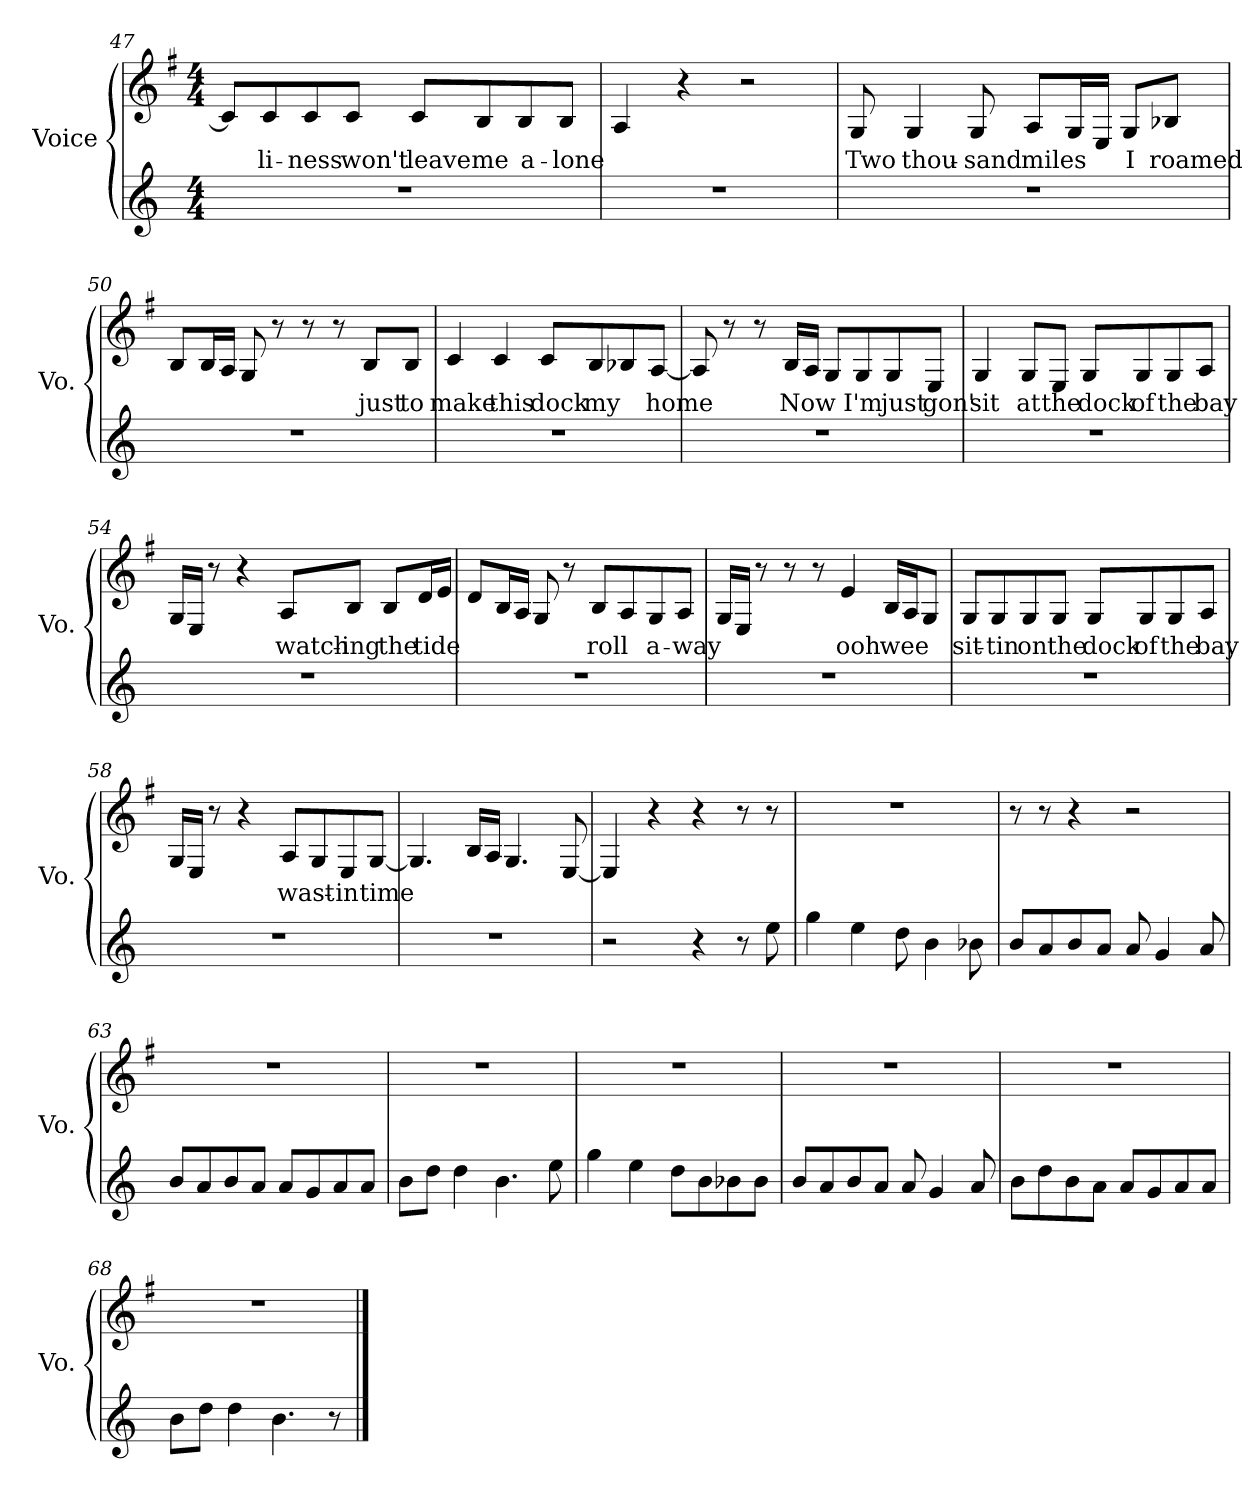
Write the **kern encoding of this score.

**kern	**kern	**text
*part2	*part1	*part1
*staff2	*staff1	*staff1
*I"Voice	*I"Voice	*
*I'Vo.	*I'Vo.	*
!!LO:LB:g=z
*clefG2	*clefG2	*
*k[]	*k[f#]	*
*M4/4	*M4/4	*
=47	=47	=47
1r	8c/L]	.
!	!	!LO:LY:b
.	8c/	-li-
!	!	!LO:LY:b
.	8c/	-ness
!	!	!LO:LY:b
.	8c/J	won't
!	!	!LO:LY:b
.	8c/L	leave
!	!	!LO:LY:b
.	8B/	me
!	!	!LO:LY:b
.	8B/	a-
!	!	!LO:LY:b
.	8B/J	-lone
=48	=48	=48
1r	4A/	.
.	4r	.
.	2r	.
=49	=49	=49
!	!	!LO:LY:b
1r	8G/	Two
!	!	!LO:LY:b
.	4G/	thou-
!	!	!LO:LY:b
.	8G/	-sand
!	!	!LO:LY:b
.	8A/L	miles
.	16G/L	.
.	16E/JJ	.
!	!	!LO:LY:b
.	8G/L	I
!	!	!LO:LY:b
.	8B-X/J	roamed
!!LO:LB:g=z
=50	=50	=50
1r	8B/L	.
.	16B/L	.
.	16A/JJ	.
.	8G/	.
.	8r	.
.	8r	.
.	8r	.
!	!	!LO:LY:b
.	8B/L	just
!	!	!LO:LY:b
.	8B/J	to
=51	=51	=51
!	!	!LO:LY:b
1r	4c/	make
!	!	!LO:LY:b
.	4c/	this
!	!	!LO:LY:b
.	8c/L	dock
!	!	!LO:LY:b
.	8B/	my
.	8B-X/	.
!	!	!LO:LY:b
.	[8A/J	home
=52	=52	=52
1r	8A/]	.
.	8r	.
.	8r	.
!	!	!LO:LY:b
.	16B/LL	Now
.	16A/JJ	.
.	8G/L	.
!	!	!LO:LY:b
.	8G/	I'm
!	!	!LO:LY:b
.	8G/	just
!	!	!LO:LY:b
.	8E/J	gon'
!!LO:PB:g=z
=53	=53	=53
!	!	!LO:LY:b
1r	4G/	sit
!	!	!LO:LY:b
.	8G/L	at
!	!	!LO:LY:b
.	8E/J	the
!	!	!LO:LY:b
.	8G/L	dock
!	!	!LO:LY:b
.	8G/	of
!	!	!LO:LY:b
.	8G/	the
!	!	!LO:LY:b
.	8A/J	bay
=54	=54	=54
1r	16G/LL	.
.	16E/JJ	.
.	8r	.
.	4r	.
!	!	!LO:LY:b
.	8A/L	watch-
!	!	!LO:LY:b
.	8B/J	-ing
!	!	!LO:LY:b
.	8B/L	the
!	!	!LO:LY:b
.	16d/L	tide
.	16e/JJ	.
=55	=55	=55
1r	8d/L	.
.	16B/L	.
.	16A/JJ	.
.	8G/	.
.	8r	.
!	!	!LO:LY:b
.	8B/L	roll
.	8A/	.
!	!	!LO:LY:b
.	8G/	a-
!	!	!LO:LY:b
.	8A/J	-way
!!LO:LB:g=z
=56	=56	=56
1r	16G/LL	.
.	16E/JJ	.
.	8r	.
.	8r	.
.	8r	.
!	!	!LO:LY:b
.	4e/	ooh
!	!	!LO:LY:b
.	16B/LL	wee
.	16A/J	.
.	8G/J	.
=57	=57	=57
!	!	!LO:LY:b
1r	8G/L	sit-
!	!	!LO:LY:b
.	8G/	-tin
!	!	!LO:LY:b
.	8G/	on
!	!	!LO:LY:b
.	8G/J	the
!	!	!LO:LY:b
.	8G/L	dock
!	!	!LO:LY:b
.	8G/	of
!	!	!LO:LY:b
.	8G/	the
!	!	!LO:LY:b
.	8A/J	bay
=58	=58	=58
1r	16G/LL	.
.	16E/JJ	.
.	8r	.
.	4r	.
!	!	!LO:LY:b
.	8A/L	wast-
.	8G/	.
!	!	!LO:LY:b
.	8E/	-in
!	!	!LO:LY:b
.	[8G/J	time
!!LO:LB:g=z
=59	=59	=59
1r	4.G/]	.
.	16B/LL	.
.	16A/JJ	.
.	4.G/	.
.	[8E/	.
=60	=60	=60
2r	4E/]	.
.	4r	.
4r	4r	.
8r	8r	.
8ee\	8r	.
=61	=61	=61
4gg\	1r	.
4ee\	.	.
8dd\	.	.
4b\	.	.
8b-X\	.	.
=62	=62	=62
8b/L	8r	.
8a/	8r	.
8b/	4r	.
8a/J	.	.
8a/	2r	.
4g/	.	.
8a/	.	.
=63	=63	=63
8b/L	1r	.
8a/	.	.
8b/	.	.
8a/J	.	.
8a/L	.	.
8g/	.	.
8a/	.	.
8a/J	.	.
=64	=64	=64
8b\L	1r	.
8dd\J	.	.
4dd\	.	.
4.b\	.	.
8ee\	.	.
!!LO:LB:g=z
=65	=65	=65
4gg\	1r	.
4ee\	.	.
8dd\L	.	.
8b\	.	.
8b-X\	.	.
8b-\J	.	.
=66	=66	=66
8b/L	1r	.
8a/	.	.
8b/	.	.
8a/J	.	.
8a/	.	.
4g/	.	.
8a/	.	.
=67	=67	=67
8b\L	1r	.
8dd\	.	.
8b\	.	.
8a\J	.	.
8a/L	.	.
8g/	.	.
8a/	.	.
8a/J	.	.
=68	=68	=68
8b\L	1r	.
8dd\J	.	.
4dd\	.	.
4.b\	.	.
8r	.	.
==	==	==
*-	*-	*-
